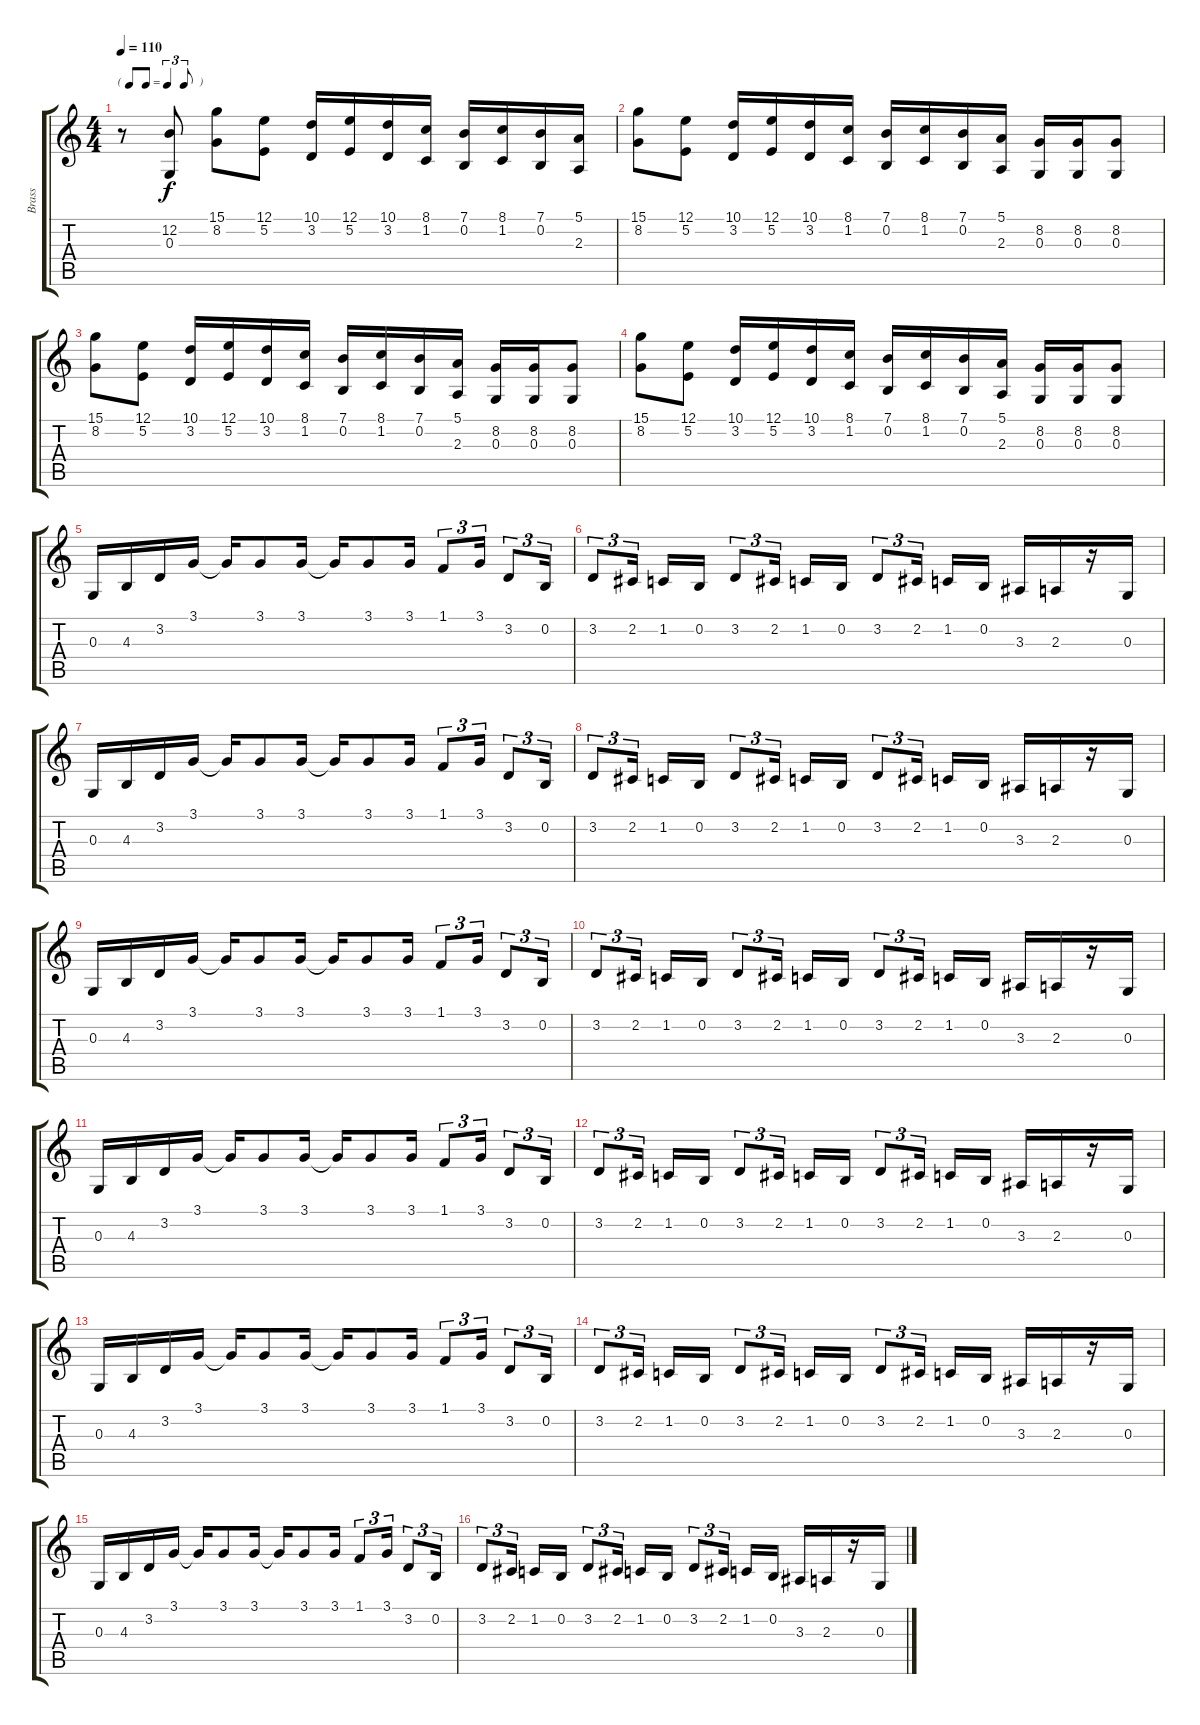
\track ("Brass" "Brass") {instrument trumpet}
\staff {score tabs}
\tuning (E4 B3 G3 D3 A2 E2) {hide}
\ts (4 4)
\tf triplet8th
\tempo 110
\clef g2
\ks c
r.8{dy f volume 15 balance 6 instrument trumpet} (12.2 0.3).8 (15.1 8.2).8 (12.1 5.2).8 (10.1 3.2).16 (12.1 5.2).16 (10.1 3.2).16 (8.1 1.2).16 (7.1 0.2).16 (8.1 1.2).16 (7.1 0.2).16 (5.1 2.3).16 |
(15.1 8.2).8 (12.1 5.2).8 (10.1 3.2).16 (12.1 5.2).16 (10.1 3.2).16 (8.1 1.2).16 (7.1 0.2).16 (8.1 1.2).16 (7.1 0.2).16 (5.1 2.3).16 (8.2 0.3).16 (8.2 0.3).16 (8.2 0.3).8 |
(15.1 8.2).8 (12.1 5.2).8 (10.1 3.2).16 (12.1 5.2).16 (10.1 3.2).16 (8.1 1.2).16 (7.1 0.2).16 (8.1 1.2).16 (7.1 0.2).16 (5.1 2.3).16 (8.2 0.3).16 (8.2 0.3).16 (8.2 0.3).8 |
(15.1 8.2).8 (12.1 5.2).8 (10.1 3.2).16 (12.1 5.2).16 (10.1 3.2).16 (8.1 1.2).16 (7.1 0.2).16 (8.1 1.2).16 (7.1 0.2).16 (5.1 2.3).16 (8.2 0.3).16 (8.2 0.3).16 (8.2 0.3).8 |
0.3.16{volume 16 balance 10 instrument altosax} 4.3.16 3.2.16 3.1.16 3.1{t}.16 3.1.8 3.1.16 3.1{t}.16 3.1.8 3.1.16 1.1.8{tu (3 2)} 3.1.16{tu (3 2)} 3.2.8{tu (3 2)} 0.2.16{tu (3 2)} |
3.2.8{tu (3 2)} 2.2.16{tu (3 2)} 1.2.16 0.2.16 3.2.8{tu (3 2)} 2.2.16{tu (3 2)} 1.2.16 0.2.16 3.2.8{tu (3 2)} 2.2.16{tu (3 2)} 1.2.16 0.2.16 3.3.16 2.3.16 r.16 0.3.16 |
0.3.16{volume 15 balance 10 instrument altosax} 4.3.16 3.2.16 3.1.16 3.1{t}.16 3.1.8 3.1.16 3.1{t}.16 3.1.8 3.1.16 1.1.8{tu (3 2)} 3.1.16{tu (3 2)} 3.2.8{tu (3 2)} 0.2.16{tu (3 2)} |
3.2.8{tu (3 2)} 2.2.16{tu (3 2)} 1.2.16 0.2.16 3.2.8{tu (3 2)} 2.2.16{tu (3 2)} 1.2.16 0.2.16 3.2.8{tu (3 2)} 2.2.16{tu (3 2)} 1.2.16 0.2.16 3.3.16 2.3.16 r.16 0.3.16 |
0.3.16{volume 15 balance 10 instrument altosax} 4.3.16 3.2.16 3.1.16 3.1{t}.16 3.1.8 3.1.16 3.1{t}.16 3.1.8 3.1.16 1.1.8{tu (3 2)} 3.1.16{tu (3 2)} 3.2.8{tu (3 2)} 0.2.16{tu (3 2)} |
3.2.8{tu (3 2)} 2.2.16{tu (3 2)} 1.2.16 0.2.16 3.2.8{tu (3 2)} 2.2.16{tu (3 2)} 1.2.16 0.2.16 3.2.8{tu (3 2)} 2.2.16{tu (3 2)} 1.2.16 0.2.16 3.3.16 2.3.16 r.16 0.3.16 |
0.3.16{volume 8 balance 10 instrument altosax} 4.3.16 3.2.16 3.1.16 3.1{t}.16 3.1.8 3.1.16 3.1{t}.16 3.1.8 3.1.16 1.1.8{tu (3 2)} 3.1.16{tu (3 2)} 3.2.8{tu (3 2)} 0.2.16{tu (3 2)} |
3.2.8{tu (3 2)} 2.2.16{tu (3 2)} 1.2.16 0.2.16 3.2.8{tu (3 2)} 2.2.16{tu (3 2)} 1.2.16 0.2.16 3.2.8{tu (3 2)} 2.2.16{tu (3 2)} 1.2.16 0.2.16 3.3.16 2.3.16 r.16 0.3.16 |
0.3.16{volume 6 balance 10 instrument altosax} 4.3.16 3.2.16 3.1.16 3.1{t}.16 3.1.8 3.1.16 3.1{t}.16 3.1.8 3.1.16 1.1.8{tu (3 2)} 3.1.16{tu (3 2)} 3.2.8{tu (3 2)} 0.2.16{tu (3 2)} |
3.2.8{tu (3 2)} 2.2.16{tu (3 2)} 1.2.16 0.2.16 3.2.8{tu (3 2)} 2.2.16{tu (3 2)} 1.2.16 0.2.16 3.2.8{tu (3 2)} 2.2.16{tu (3 2)} 1.2.16 0.2.16 3.3.16 2.3.16 r.16 0.3.16 |
0.3.16{volume 4 balance 10 instrument altosax} 4.3.16 3.2.16 3.1.16 3.1{t}.16 3.1.8 3.1.16 3.1{t}.16 3.1.8 3.1.16 1.1.8{tu (3 2)} 3.1.16{tu (3 2)} 3.2.8{tu (3 2)} 0.2.16{tu (3 2)} |
3.2.8{tu (3 2)} 2.2.16{tu (3 2)} 1.2.16 0.2.16 3.2.8{tu (3 2)} 2.2.16{tu (3 2)} 1.2.16 0.2.16 3.2.8{tu (3 2)} 2.2.16{tu (3 2)} 1.2.16 0.2.16 3.3.16 2.3.16 r.16 0.3.16
